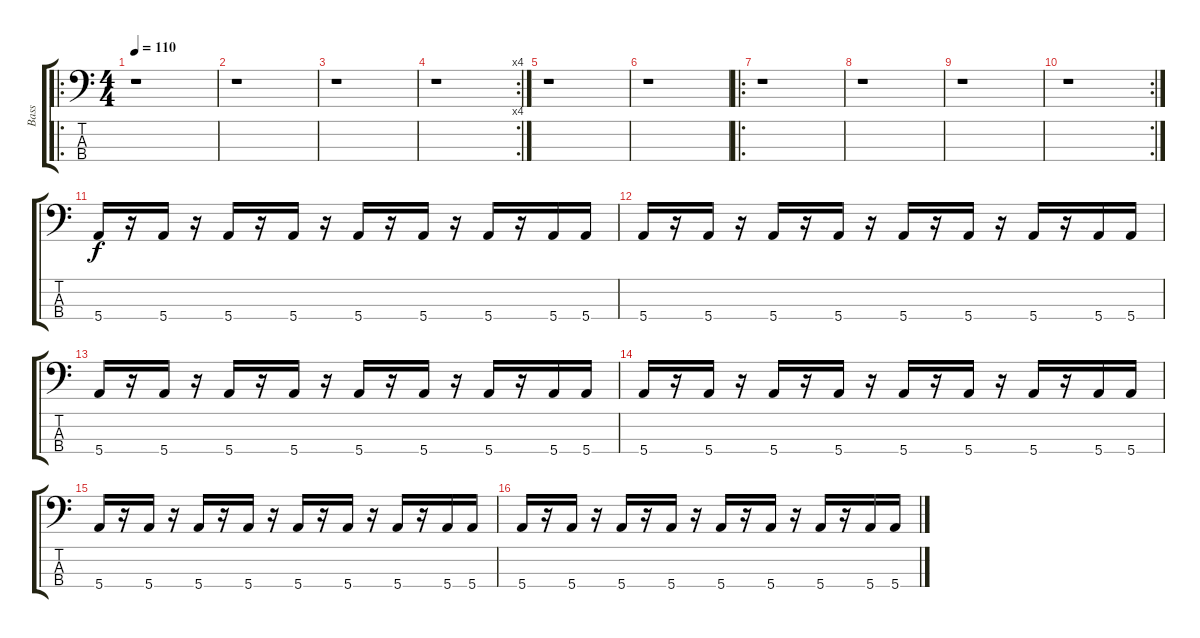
\track ("Bass" "Bass") {instrument electricbassfinger}
\staff {score tabs}
\tuning (G2 D2 A1 E1) {hide}
\ro
\ts (4 4)
\tempo 110
\clef f4
\ks c
r.1{dy f instrument electricbassfinger} |
r.1 |
r.1 |
\rc 4
r.1 |
r.1 |
r.1 |
\ro
r.1 |
r.1 |
r.1 |
\rc 2
r.1 |
5.4.16 r.16 5.4.16 r.16 5.4.16 r.16 5.4.16 r.16 5.4.16 r.16 5.4.16 r.16 5.4.16 r.16 5.4.16 5.4.16 |
5.4.16 r.16 5.4.16 r.16 5.4.16 r.16 5.4.16 r.16 5.4.16 r.16 5.4.16 r.16 5.4.16 r.16 5.4.16 5.4.16 |
5.4.16 r.16 5.4.16 r.16 5.4.16 r.16 5.4.16 r.16 5.4.16 r.16 5.4.16 r.16 5.4.16 r.16 5.4.16 5.4.16 |
5.4.16 r.16 5.4.16 r.16 5.4.16 r.16 5.4.16 r.16 5.4.16 r.16 5.4.16 r.16 5.4.16 r.16 5.4.16 5.4.16 |
5.4.16 r.16 5.4.16 r.16 5.4.16 r.16 5.4.16 r.16 5.4.16 r.16 5.4.16 r.16 5.4.16 r.16 5.4.16 5.4.16 |
5.4.16 r.16 5.4.16 r.16 5.4.16 r.16 5.4.16 r.16 5.4.16 r.16 5.4.16 r.16 5.4.16 r.16 5.4.16 5.4.16
